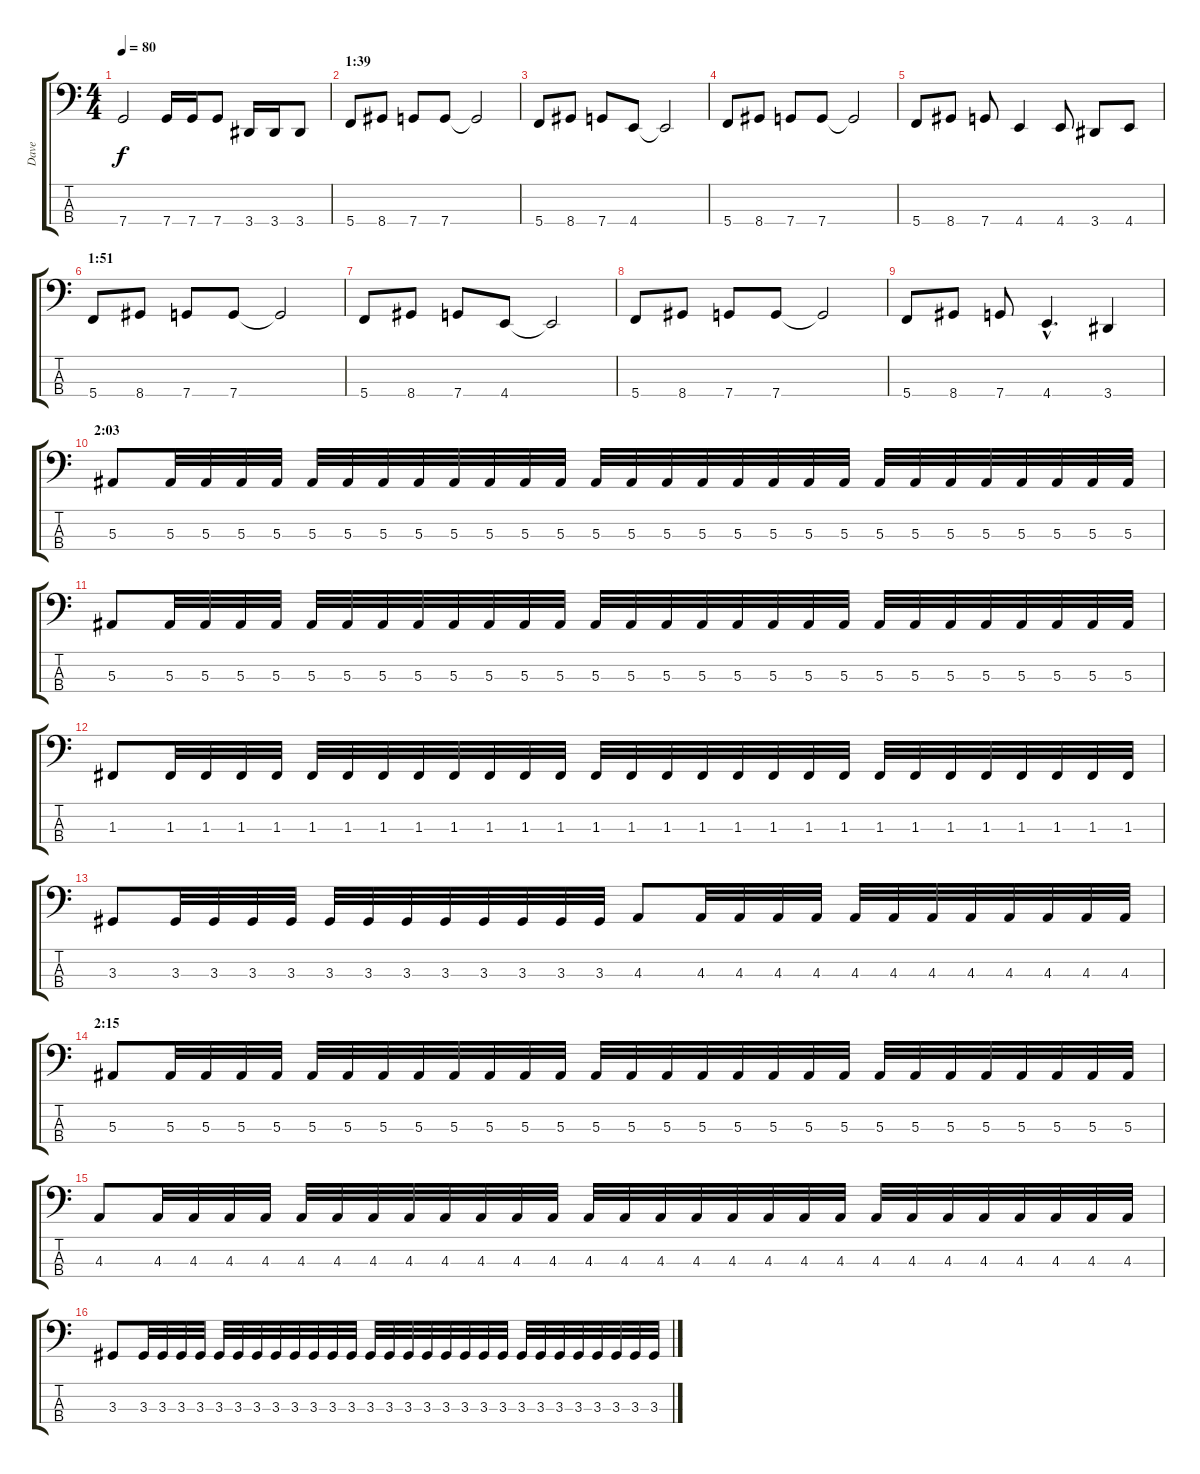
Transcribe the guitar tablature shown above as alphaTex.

\track ("Dave" "Dave") {instrument electricbasspick}
\staff {score tabs}
\tuning (Eb2 Bb1 F1 C1) {hide}
\ts (4 4)
\tempo 80
\clef f4
\ks c
7.4.2{dy f} 7.4.16 7.4.16 7.4.8 3.4.16 3.4.16 3.4.8 |
\section ("" "1:39")
5.4.8 8.4.8 7.4.8 7.4.8 7.4{t}.2 |
5.4.8 8.4.8 7.4.8 4.4.8 4.4{t}.2 |
5.4.8 8.4.8 7.4.8 7.4.8 7.4{t}.2 |
5.4.8 8.4.8 7.4.8 4.4.4 4.4.8 3.4.8 4.4.8 |
\section ("" "1:51")
5.4.8 8.4.8 7.4.8 7.4.8 7.4{t}.2 |
5.4.8 8.4.8 7.4.8 4.4.8 4.4{t}.2 |
5.4.8 8.4.8 7.4.8 7.4.8 7.4{t}.2 |
5.4.8 8.4.8 7.4.8 4.4{hac}.4{d} 3.4.4 |
\section ("" "2:03")
5.3.8 5.3.32 5.3.32 5.3.32 5.3.32 5.3.32 5.3.32 5.3.32 5.3.32 5.3.32 5.3.32 5.3.32 5.3.32 5.3.32 5.3.32 5.3.32 5.3.32 5.3.32 5.3.32 5.3.32 5.3.32 5.3.32 5.3.32 5.3.32 5.3.32 5.3.32 5.3.32 5.3.32 5.3.32 |
5.3.8 5.3.32 5.3.32 5.3.32 5.3.32 5.3.32 5.3.32 5.3.32 5.3.32 5.3.32 5.3.32 5.3.32 5.3.32 5.3.32 5.3.32 5.3.32 5.3.32 5.3.32 5.3.32 5.3.32 5.3.32 5.3.32 5.3.32 5.3.32 5.3.32 5.3.32 5.3.32 5.3.32 5.3.32 |
1.3.8 1.3.32 1.3.32 1.3.32 1.3.32 1.3.32 1.3.32 1.3.32 1.3.32 1.3.32 1.3.32 1.3.32 1.3.32 1.3.32 1.3.32 1.3.32 1.3.32 1.3.32 1.3.32 1.3.32 1.3.32 1.3.32 1.3.32 1.3.32 1.3.32 1.3.32 1.3.32 1.3.32 1.3.32 |
3.3.8 3.3.32 3.3.32 3.3.32 3.3.32 3.3.32 3.3.32 3.3.32 3.3.32 3.3.32 3.3.32 3.3.32 3.3.32 4.3.8 4.3.32 4.3.32 4.3.32 4.3.32 4.3.32 4.3.32 4.3.32 4.3.32 4.3.32 4.3.32 4.3.32 4.3.32 |
\section ("" "2:15")
5.3.8 5.3.32 5.3.32 5.3.32 5.3.32 5.3.32 5.3.32 5.3.32 5.3.32 5.3.32 5.3.32 5.3.32 5.3.32 5.3.32 5.3.32 5.3.32 5.3.32 5.3.32 5.3.32 5.3.32 5.3.32 5.3.32 5.3.32 5.3.32 5.3.32 5.3.32 5.3.32 5.3.32 5.3.32 |
4.3.8 4.3.32 4.3.32 4.3.32 4.3.32 4.3.32 4.3.32 4.3.32 4.3.32 4.3.32 4.3.32 4.3.32 4.3.32 4.3.32 4.3.32 4.3.32 4.3.32 4.3.32 4.3.32 4.3.32 4.3.32 4.3.32 4.3.32 4.3.32 4.3.32 4.3.32 4.3.32 4.3.32 4.3.32 |
3.3.8 3.3.32 3.3.32 3.3.32 3.3.32 3.3.32 3.3.32 3.3.32 3.3.32 3.3.32 3.3.32 3.3.32 3.3.32 3.3.32 3.3.32 3.3.32 3.3.32 3.3.32 3.3.32 3.3.32 3.3.32 3.3.32 3.3.32 3.3.32 3.3.32 3.3.32 3.3.32 3.3.32 3.3.32
